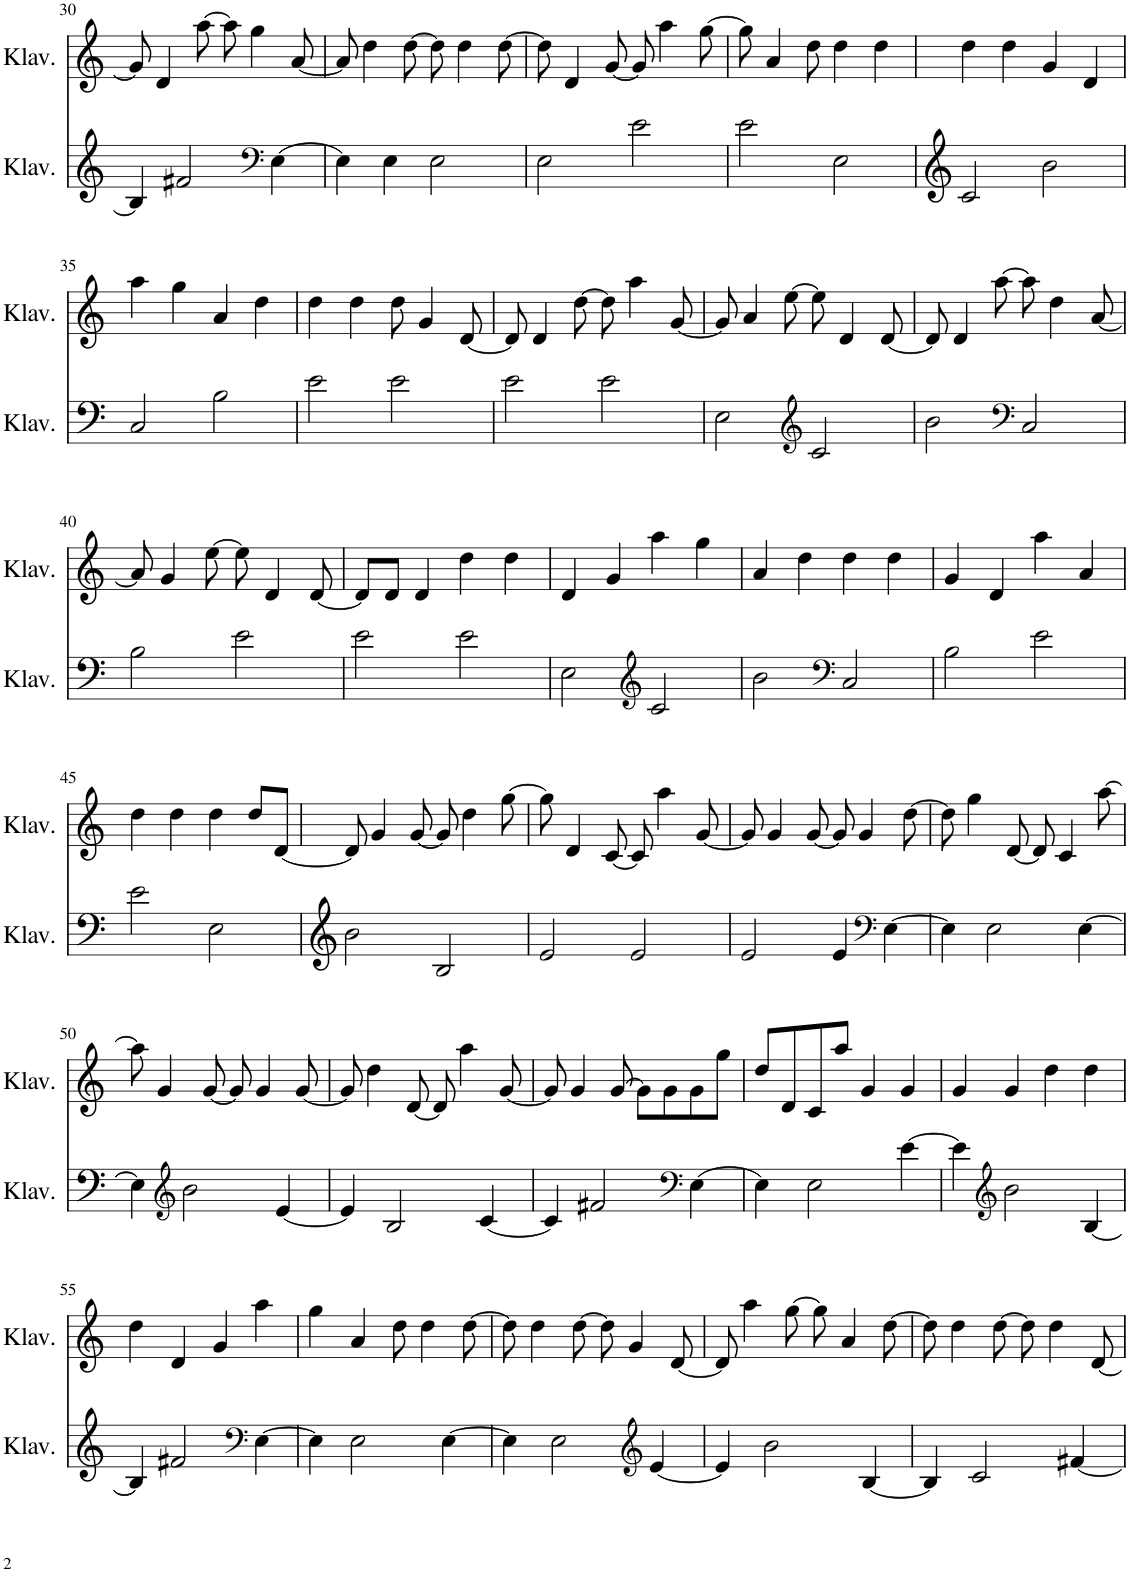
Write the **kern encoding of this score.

**kern	**kern
*part2	*part1
*staff2	*staff1
*I"Klavier	*I"Klavier
*I'Klav.	*I'Klav.
!!LO:PB:g=z
*clefG2	*clefG2
*k[]	*k[]
*M4/4	*M4/4
=30	=30
4B/]	8g/]
.	4d/
2f#X/	.
.	[8aa\
.	8aa\]
.	4gg\
*clefF4	*
[4E\	.
.	[8a/
=31	=31
4E\]	8a/]
.	4dd\
4E\	.
.	[8dd\
2E\	8dd\]
.	4dd\
.	[8dd\
=32	=32
2E\	8dd\]
.	4d/
.	[8g/
2e\	8g/]
.	4aa\
.	[8gg\
=33	=33
2e\	8gg\]
.	4a/
.	8dd\
2E\	4dd\
.	4dd\
=34	=34
2c/	4dd\
.	4dd\
2b\	4g/
.	4d/
!!LO:LB:g=z
=35	=35
2C/	4aa\
.	4gg\
2B\	4a/
.	4dd\
=36	=36
2e\	4dd\
.	4dd\
2e\	8dd\
.	4g/
.	[8d/
=37	=37
2e\	8d/]
.	4d/
.	[8dd\
2e\	8dd\]
.	4aa\
.	[8g/
=38	=38
2E\	8g/]
.	4a/
.	[8ee\
*clefG2	*
2c/	8ee\]
.	4d/
.	[8d/
=39	=39
2b\	8d/]
.	4d/
.	[8aa\
*clefF4	*
2C/	8aa\]
.	4dd\
.	[8a/
!!LO:LB:g=z
=40	=40
2B\	8a/]
.	4g/
.	[8ee\
2e\	8ee\]
.	4d/
.	[8d/
=41	=41
2e\	8d/L]
.	8d/J
.	4d/
2e\	4dd\
.	4dd\
=42	=42
2E\	4d/
.	4g/
*clefG2	*
2c/	4aa\
.	4gg\
=43	=43
2b\	4a/
.	4dd\
*clefF4	*
2C/	4dd\
.	4dd\
=44	=44
2B\	4g/
.	4d/
2e\	4aa\
.	4a/
!!LO:LB:g=z
=45	=45
2e\	4dd\
.	4dd\
2E\	4dd\
.	8dd/L
.	[8d/J
=46	=46
2b\	8d/]
.	4g/
.	[8g/
2B/	8g/]
.	4dd\
.	[8gg\
=47	=47
2e/	8gg\]
.	4d/
.	[8c/
2e/	8c/]
.	4aa\
.	[8g/
=48	=48
2e/	8g/]
.	4g/
.	[8g/
4e/	8g/]
.	4g/
*clefF4	*
[4E\	.
.	[8dd\
=49	=49
4E\]	8dd\]
.	4gg\
2E\	.
.	[8d/
.	8d/]
.	4c/
[4E\	.
.	[8aa\
!!LO:LB:g=z
=50	=50
4E\]	8aa\]
.	4g/
*clefG2	*
2b\	.
.	[8g/
.	8g/]
.	4g/
[4e/	.
.	[8g/
=51	=51
4e/]	8g/]
.	4dd\
2B/	.
.	[8d/
.	8d/]
.	4aa\
[4c/	.
.	[8g/
=52	=52
4c/]	8g/]
.	4g/
2f#X/	.
.	[8g/
.	8g\L]
.	8g\
*clefF4	*
[4E\	8g\
.	8gg\J
=53	=53
4E\]	8dd/L
.	8d/
2E\	8c/
.	8aa/J
.	4g/
[4e\	4g/
=54	=54
4e\]	4g/
*clefG2	*
2b\	4g/
.	4dd\
[4B/	4dd\
!!LO:LB:g=z
=55	=55
4B/]	4dd\
2f#X/	4d/
.	4g/
*clefF4	*
[4E\	4aa\
=56	=56
4E\]	4gg\
2E\	4a/
.	8dd\
.	4dd\
[4E\	.
.	[8dd\
=57	=57
4E\]	8dd\]
.	4dd\
2E\	.
.	[8dd\
.	8dd\]
.	4g/
*clefG2	*
[4e/	.
.	[8d/
=58	=58
4e/]	8d/]
.	4aa\
2b\	.
.	[8gg\
.	8gg\]
.	4a/
[4B/	.
.	[8dd\
=59	=59
4B/]	8dd\]
.	4dd\
2c/	.
.	[8dd\
.	8dd\]
.	4dd\
[4f#X/	.
.	[8d/
=	=
*-	*-
